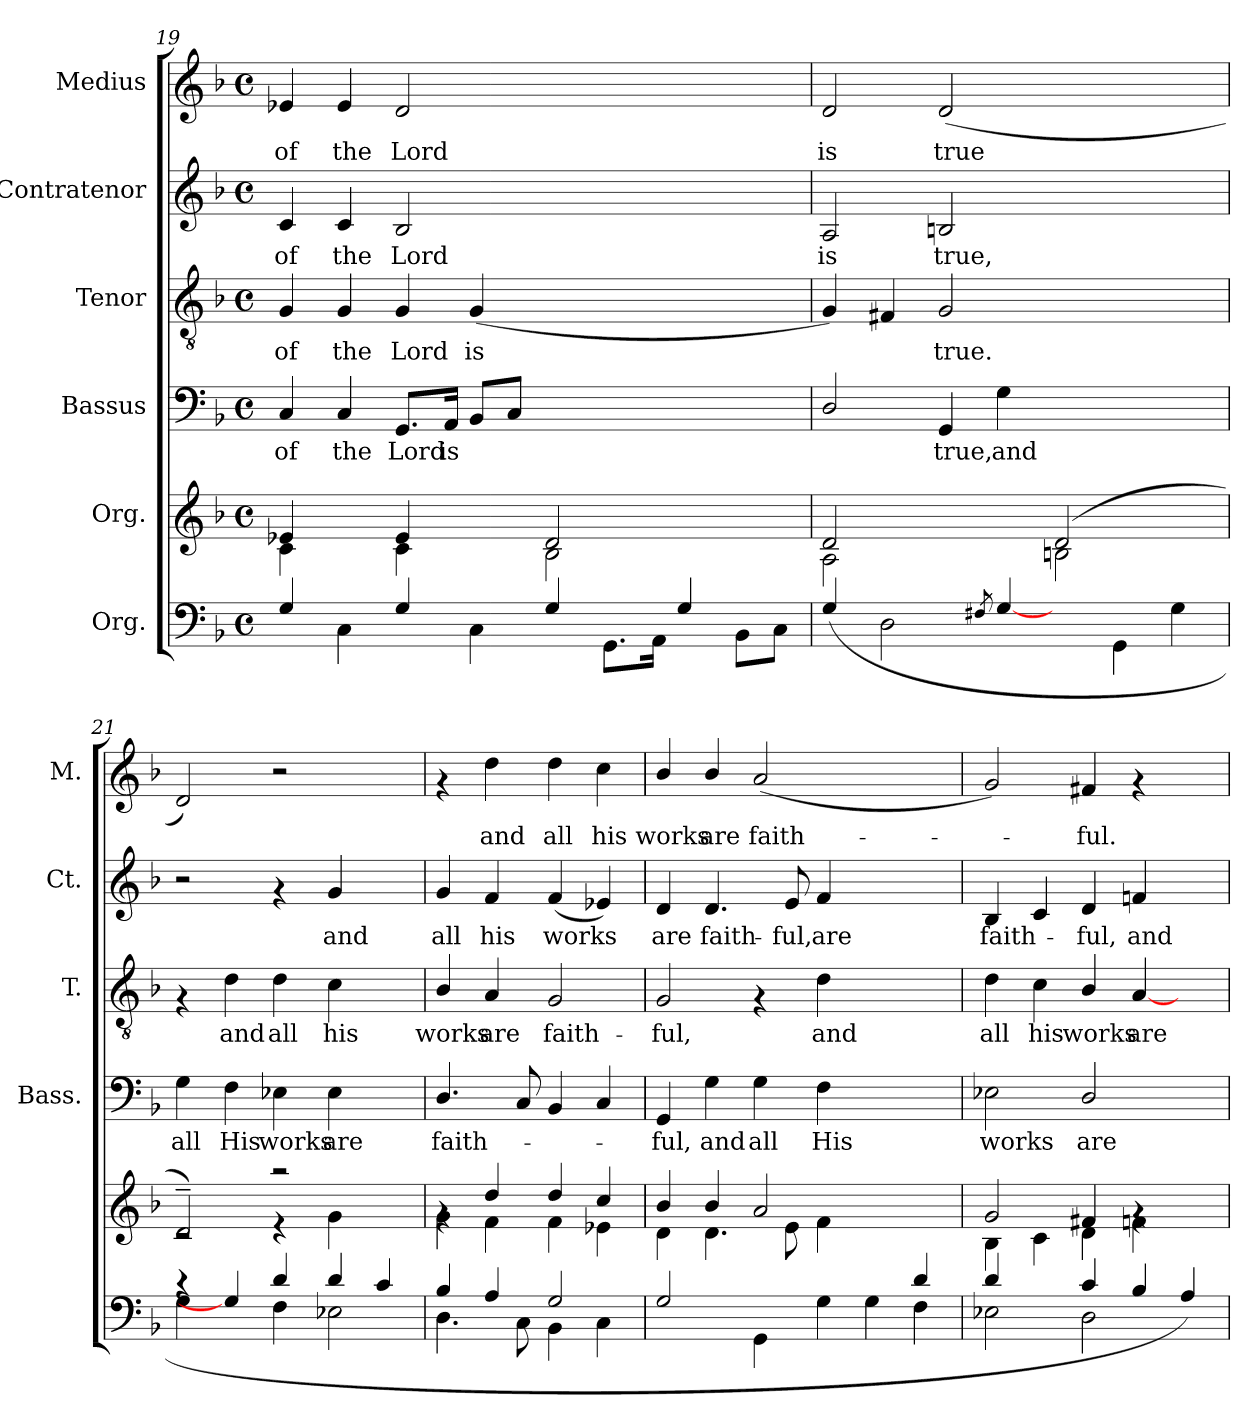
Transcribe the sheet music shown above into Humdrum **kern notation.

**kern	**kern	**kern	**text	**kern	**text	**kern	**text	**kern	**text
*part6	*part5	*part4	*part4	*part3	*part3	*part2	*part2	*part1	*part1
*staff6	*staff5	*staff4	*staff4	*staff3	*staff3	*staff2	*staff2	*staff1	*staff1
*I"Org.	*I"Org.	*I"Bassus	*	*I"Tenor	*	*I"Contratenor	*	*I"Medius	*
*	*	*I'Bass.	*	*I'T.	*	*I'Ct.	*	*I'M.	*
*clefF4	*clefG2	*clefF4	*	*clefGv2	*	*clefG2	*	*clefG2	*
*k[b-]	*k[b-]	*k[b-]	*	*k[b-]	*	*k[b-]	*	*k[b-]	*
*F:	*F:	*F:	*	*F:	*	*F:	*	*F:	*
*M4/4	*M4/4	*M4/4	*	*M4/4	*	*M4/4	*	*M4/4	*
*met(c)	*met(c)	*met(c)	*	*met(c)	*	*met(c)	*	*met(c)	*
=19	=19	=19	=19	=19	=19	=19	=19	=19	=19
*^	*^	*	*	*	*	*	*	*	*
!	!	!	!	!	!LO:LY:b	!	!LO:LY:b	!	!LO:LY:b	!	!LO:LY:b
4G/	4ryy	4e-X/	4c\	4C/	of	4G/	of	4c/	of	4e-X/	of
!	!	!	!	!	!LO:LY:b	!	!LO:LY:b	!	!LO:LY:b	!	!LO:LY:b
4ryy	4C\	4ryy	4ryy	4C/	the	4G/	the	4c/	the	4e-/	the
!	!	!	!	!	!LO:LY:b	!	!LO:LY:b	!	!LO:LY:b	!	!LO:LY:b
4G/	4ryy	4e-/	4c\	8.GG/L	Lord	4G/	Lord	2B-/	Lord	2d/	Lord
!	!	!	!	!	!LO:LY:b	!	!	!	!	!	!
.	.	.	.	16AA/Jk	is	.	.	.	.	.	.
!	!	!	!	!	!	!	!LO:LY:b	!	!	!	!
4ryy	4C\	4ryy	4ryy	8BB-/L	.	(<4G/	is	.	.	.	.
.	.	.	.	8C/J	.	.	.	.	.	.	.
4G/	4ryy	2d/	2B-\	1ryy	.	1ryy	.	1ryy	.	1ryy	.
4ryy	8.GG\L	.	.	.	.	.	.	.	.	.	.
.	16AA\Jk	.	.	.	.	.	.	.	.	.	.
4G/	4ryy	2ryy	2ryy	.	.	.	.	.	.	.	.
4ryy	8BB-\L	.	.	.	.	.	.	.	.	.	.
.	8C\J	.	.	.	.	.	.	.	.	.	.
!!LO:PB:g=z
=20	=20	=20	=20	=20	=20	=20	=20	=20	=20	=20	=20
!	!	!	!	!	!	!	!	!	!LO:LY:b	!	!LO:LY:b
(<4G/	4ryy	2d/	2A\	2D/	.	4G/)	.	2A/	is	2d/	is
2ryy	2D\	.	.	.	.	4F#X/	.	.	.	.	.
!	!	!	!	!	!LO:LY:b	!	!LO:LY:b	!	!LO:LY:b	!	!LO:LY:b
.	.	2ryy	2ryy	4GG/	true,	2G/	true.	2Bn/	true,	(<2d/	true
8qF#X/	.	.	.	.	.	.	.	.	.	.	.
!	!	!	!	!	!LO:LY:b	!	!	!	!	!	!
[4G/	4ryy	.	.	4G\	and	.	.	.	.	.	.
2.ryy	4ryy	(>2d/	2Bn\	2.ryy	.	2.ryy	.	2.ryy	.	2.ryy	.
.	4GG\	.	.	.	.	.	.	.	.	.	.
.	4G\	4ryy	4ryy	.	.	.	.	.	.	.	.
=21	=21	=21	=21	=21	=21	=21	=21	=21	=21	=21	=21
!	!	!	!	!	!LO:LY:b	!	!	!	!	!	!
4rc	4G\	2d~>/)	2rc	4G\	all	4rF	.	2r	.	2d/)	.
!	!	!	!	!	!LO:LY:b	!	!LO:LY:b	!	!	!	!
4G/]	4ryy	.	.	4F\	His	4d\	and	.	.	.	.
!	!	!	!	!	!LO:LY:b	!	!LO:LY:b	!	!	!	!
4d/	4F\	2raa	4rd	4E-X\	works	4d\	all	4rf	.	2r	.
!	!	!	!	!	!LO:LY:b	!	!LO:LY:b	!	!LO:LY:b	!	!
4d/	2E-X\	.	4g\	4E-\	are	4c\	his	4g/	and	.	.
4c/	.	4ryy	4ryy	4ryy	.	4ryy	.	4ryy	.	4ryy	.
=22	=22	=22	=22	=22	=22	=22	=22	=22	=22	=22	=22
!	!	!	!	!	!LO:LY:b	!	!LO:LY:b	!	!LO:LY:b	!	!
4B-/	4.D\	4rf	4g\	4.D/	faith-	4B-/	works	4g/	all	4rf	.
!	!	!	!	!	!	!	!LO:LY:b	!	!LO:LY:b	!	!LO:LY:b
4A/	.	4dd/	4f\	.	.	4A/	are	4f/	his	4dd\	and
.	8C\	.	.	8C/	.	.	.	.	.	.	.
!	!	!	!	!	!	!	!LO:LY:b	!	!LO:LY:b	!	!LO:LY:b
2G/	4BB-\	4dd/	4f\	4BB-/	.	2G/	faith-	(<4f/	works	4dd\	all
!	!	!	!	!	!	!	!	!	!	!	!LO:LY:b
.	4C\	4cc/	4e-X\	4C/	.	.	.	4e-X/)	.	4cc\	his
=23	=23	=23	=23	=23	=23	=23	=23	=23	=23	=23	=23
!	!	!	!	!	!LO:LY:b	!	!LO:LY:b	!	!LO:LY:b	!	!LO:LY:b
2G/	2ryy	4b-/	4d\	4GG/	-ful,	2G/	-ful,	4d/	are	4b-/	works
!	!	!	!	!	!LO:LY:b	!	!	!	!LO:LY:b	!	!LO:LY:b
.	.	4b-/	4.d\	4G\	and	.	.	4.d/	faith-	4b-/	are
!	!	!	!	!	!LO:LY:b	!	!	!	!	!	!LO:LY:b
2ryy	4GG\	2a/	.	4G\	all	4rF	.	.	.	(<2a/	faith-
!	!	!	!	!	!	!	!	!	!LO:LY:b	!	!
.	.	.	8e\	.	.	.	.	8e/	-ful,	.	.
!	!	!	!	!	!LO:LY:b	!	!LO:LY:b	!	!LO:LY:b	!	!
.	4G\	.	4f\	4F\	His	4d\	and	4f/	are	.	.
4ryy	4G\	2ryy	2ryy	2ryy	.	2ryy	.	2ryy	.	2ryy	.
4d/	4F\	.	.	.	.	.	.	.	.	.	.
=24	=24	=24	=24	=24	=24	=24	=24	=24	=24	=24	=24
!	!	!	!	!	!LO:LY:b	!	!LO:LY:b	!	!LO:LY:b	!	!
4d/	2E-X\	2g/	4B-\	2E-X\	works	4d\	all	4B-/	faith-	2g/)	.
!	!	!	!	!	!	!	!LO:LY:b	!	!	!	!
4ryy	.	.	4c\	.	.	4c\	his	4c/	.	.	.
!	!	!	!	!	!LO:LY:b	!	!LO:LY:b	!	!LO:LY:b	!	!LO:LY:b
4c/	2D\	4f#X/	4d\	2D/	are	4B-/	works	4d/	-ful,	4f#X/	-ful.
!	!	!	!	!	!	!	!LO:LY:b	!	!LO:LY:b	!	!
4B-/	.	4rf	4fn\	.	.	[>4A/	are	4fn/	and	4rf	.
4A/)	4ryy	4ryy	4ryy	4ryy	.	4ryy	.	4ryy	.	4ryy	.
*v	*v	*	*	*	*	*	*	*	*	*	*
*	*v	*v	*	*	*	*	*	*	*	*
=	=	=	=	=	=	=	=	=	=
*-	*-	*-	*-	*-	*-	*-	*-	*-	*-
